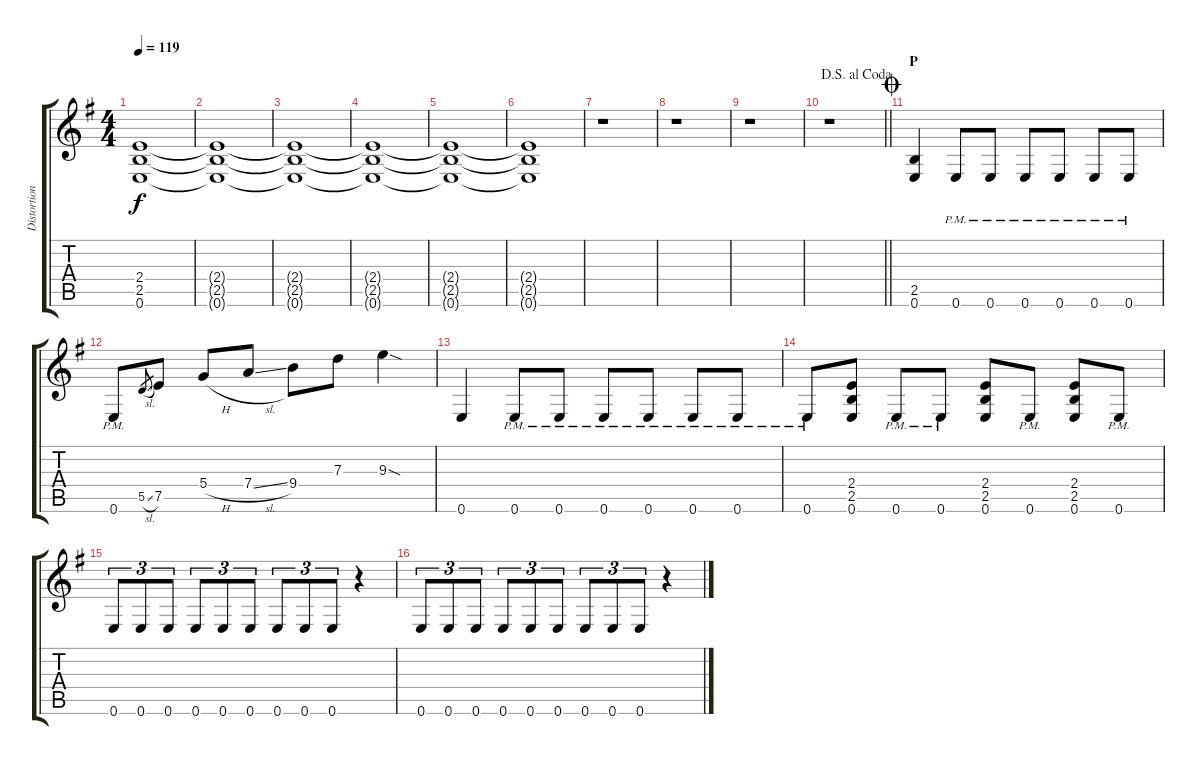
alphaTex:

\track ("Distortion" "Distortion") {instrument distortionguitar}
\staff {score tabs}
\tuning (E4 B3 G3 D3 A2 E2) {hide}
\ts (4 4)
\tempo 119
\clef g2
\ks g
(2.4{t} 2.5{t} 0.6{t}).1{dy f} |
(2.4{t} 2.5{t} 0.6{t}).1 |
(2.4{t} 2.5{t} 0.6{t}).1 |
(2.4{t} 2.5{t} 0.6{t}).1 |
(2.4{t} 2.5{t} 0.6{t}).1 |
(2.4{t} 2.5{t} 0.6{t}).1 |
r.1 |
r.1 |
r.1 |
\jump dalsegnoalcoda
\barLineRight lightlight
r.1 |
\section ("" "P")
\jump coda
(2.5 0.6).4 0.6{pm}.8 0.6{pm}.8 0.6{pm}.8 0.6{pm}.8 0.6{pm}.8 0.6{pm}.8 |
0.6{pm}.8 5.5{sl}.8{gr} 7.5.8 5.4{h}.8 7.4{sl}.8 9.4.8 7.3.8 9.3{sod}.4 |
0.6.4 0.6{pm}.8 0.6{pm}.8 0.6{pm}.8 0.6{pm}.8 0.6{pm}.8 0.6{pm}.8 |
0.6{pm}.8 (2.4 2.5 0.6).8 0.6{pm}.8 0.6{pm}.8 (2.4 2.5 0.6).8 0.6{pm}.8 (2.4 2.5 0.6).8 0.6{pm}.8 |
0.6.8{tu (3 2)} 0.6.8{tu (3 2)} 0.6.8{tu (3 2)} 0.6.8{tu (3 2)} 0.6.8{tu (3 2)} 0.6.8{tu (3 2)} 0.6.8{tu (3 2)} 0.6.8{tu (3 2)} 0.6.8{tu (3 2)} r.4 |
0.6.8{tu (3 2)} 0.6.8{tu (3 2)} 0.6.8{tu (3 2)} 0.6.8{tu (3 2)} 0.6.8{tu (3 2)} 0.6.8{tu (3 2)} 0.6.8{tu (3 2)} 0.6.8{tu (3 2)} 0.6.8{tu (3 2)} r.4
